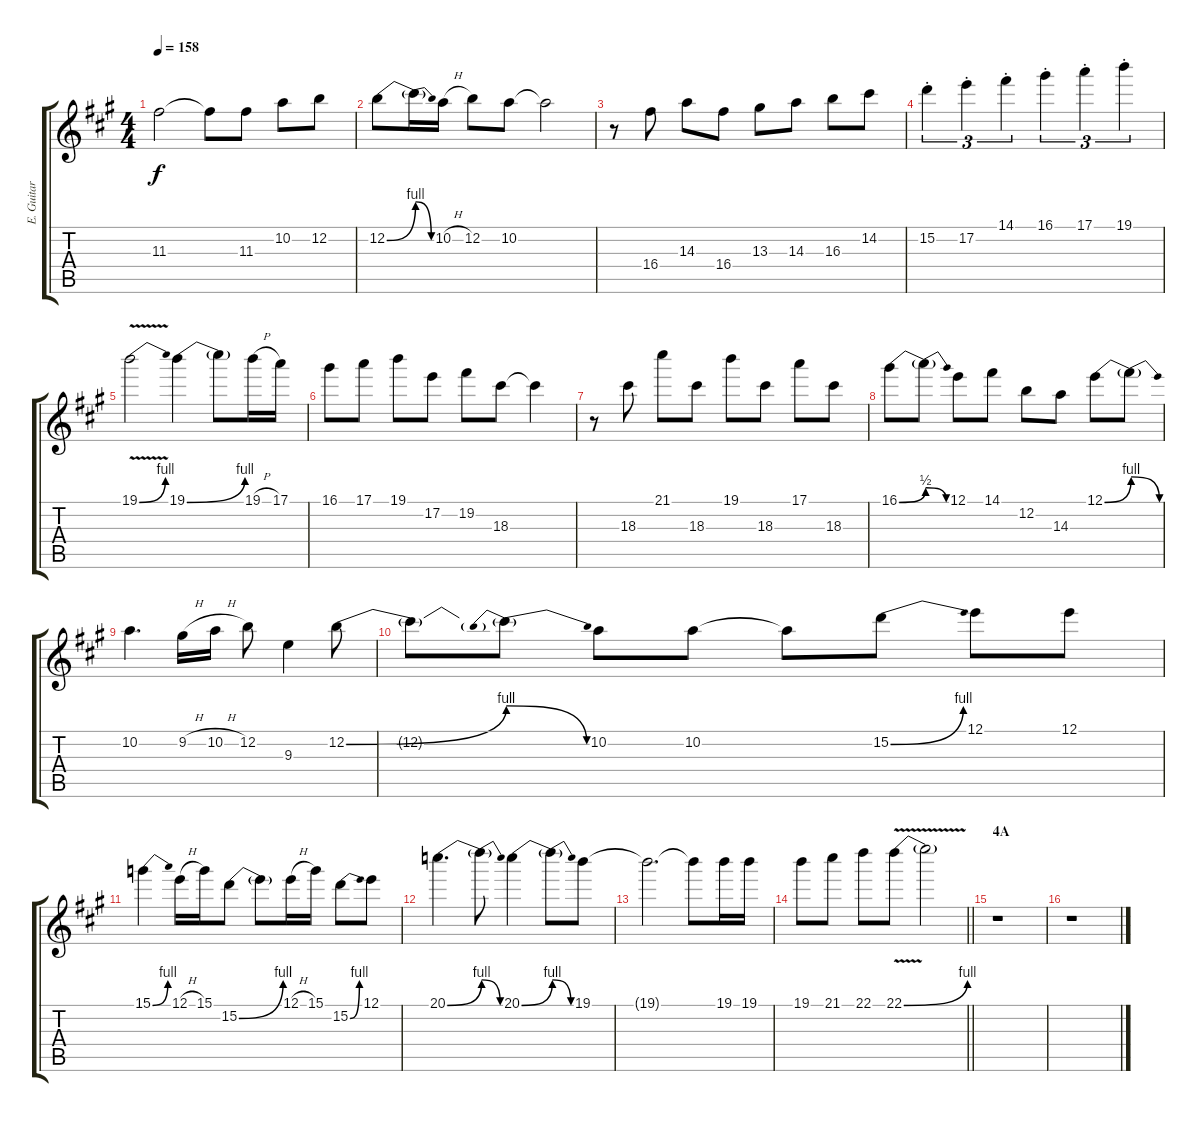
\track ("E. Guitar III" "E. Guitar ") {instrument overdrivenguitar}
\staff {score tabs}
\tuning (E4 B3 G3 D3 A2 E2) {hide}
\ts (4 4)
\tempo 158
\clef g2
\ks a
11.3.2{dy f} 11.3{t}.8 11.3.8 10.2.8 12.2.8 |
12.2{be (bend 0 0 60 4)}.8 12.2{be (release 0 4 60 0) t}.16 10.2{h}.16 12.2.8 10.2.8 10.2{t}.2 |
r.8 16.4.8 14.3.8 16.4.8 13.3.8 14.3.8 16.3.8 14.2.8 |
15.2{st}.4{tu (3 2)} 17.2{st}.4{tu (3 2)} 14.1{st}.4{tu (3 2)} 16.1{st}.4{tu (3 2)} 17.1{st}.4{tu (3 2)} 19.1{st}.4{tu (3 2)} |
19.1{be (bend 0 0 60 4) v}.2 19.1{be (bend 0 0 60 4)}.4 19.1{t}.8 19.1{h}.16 17.1.16 |
16.1.8 17.1.8 19.1.8 17.2.8 19.2.8 18.3.8 18.3{t}.4 |
r.8 18.3.8 21.1.8 18.3.8 19.1.8 18.3.8 17.1.8 18.3.8 |
16.1{be (bend 0 0 60 2)}.8 16.1{be (release 0 2 60 0) t}.8 12.1.8 14.1.8 12.2.8 14.3.8 12.1{be (bend 0 0 60 4)}.8 12.1{be (release 0 4 60 0) t}.8 |
10.2.4{d} 9.2{h}.16 10.2{h}.16 12.2.8 9.3.4 12.2{be (bend 0 0 60 4)}.8 |
12.2{t}.8 12.2{be (prebendrelease 0 4 60 0) t}.8 10.2.8 10.2.8 10.2{t}.8 15.2{be (bend 0 0 60 4)}.8 12.1.8 12.1.8 |
15.1{be (bend 0 0 60 4)}.4 12.1{h}.16 15.1.16 15.2{be (bend 0 0 60 4)}.8 15.2{t}.8 12.1{h}.16 15.1.16 15.2{be (bend 0 0 60 4)}.8 12.1.8 |
20.1{be (bend 0 0 60 4)}.4{d} 20.1{be (release 0 4 60 0) t}.8 20.1{be (bend 0 0 60 4)}.4 20.1{be (release 0 4 60 0) t}.8 19.1.8 |
19.1{t}.2{d} 19.1{t}.8 19.1.16 19.1.16 |
\barLineRight lightlight
19.1.8 21.1.8 22.1.8 22.1{be (bend 0 0 60 4) v}.8 22.1{t}.2 |
\section ("" "4A")
r.1 |
r.1
